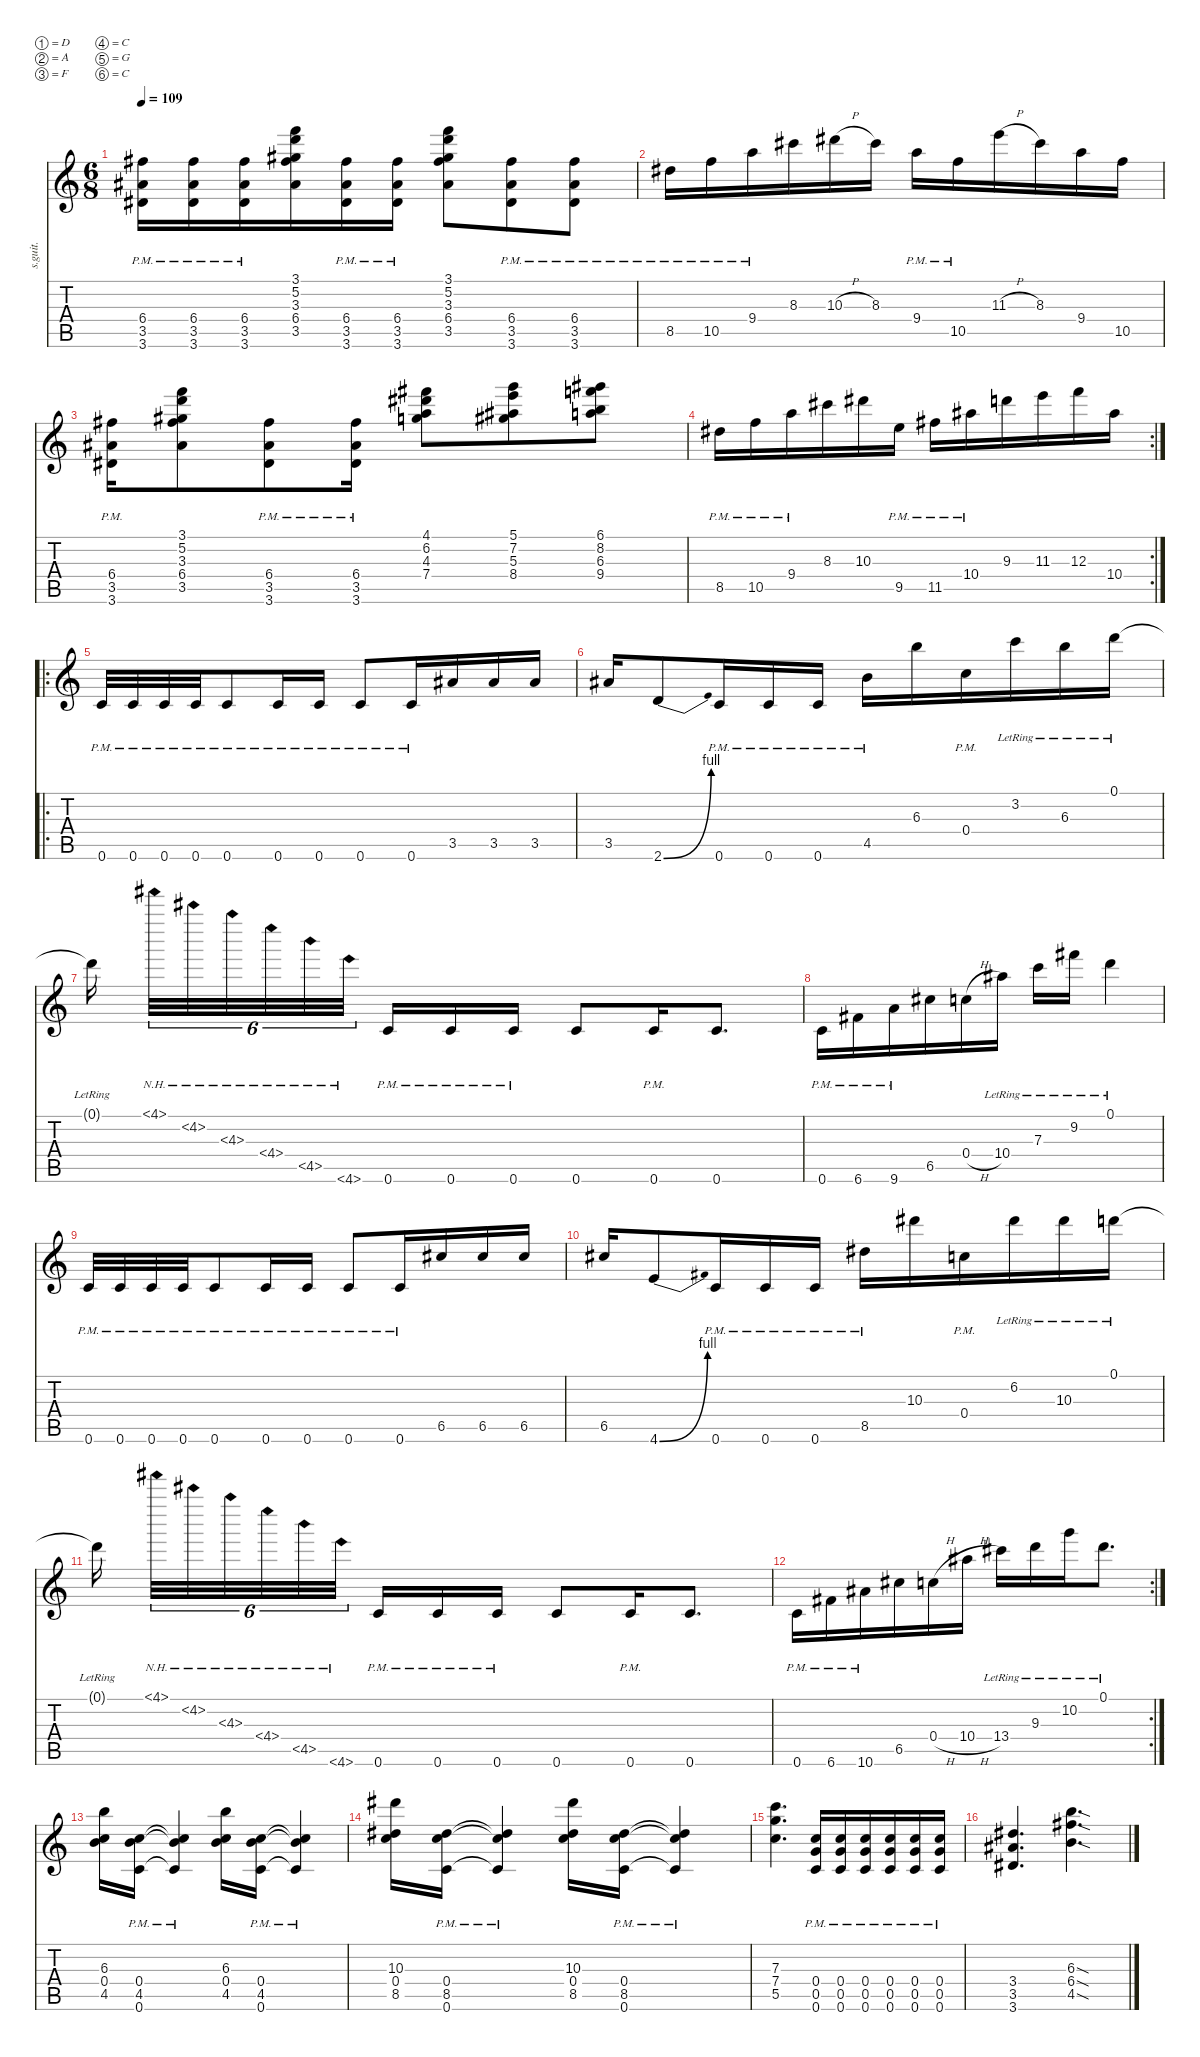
\defaultSystemsLayout 4
\hideDynamics
\bracketExtendMode nobrackets
\track ("Octaver effect gt2" "s.guit.") {instrument distortionguitar}
\staff {score tabs}
\tuning (D5 A4 F4 C4 G3 C3)
\ts (6 8)
\tempo 109
\clef g2
\ks c
(6.4{pm acc #} 3.5{pm acc #} 3.6{pm acc #}).16{lyrics (0 "") lyrics (1 "") lyrics (2 "") lyrics (3 "") lyrics (4 "") dy mf} (6.4{pm acc #} 3.5{pm acc #} 3.6{pm acc #}).16{lyrics (0 "") lyrics (1 "") lyrics (2 "") lyrics (3 "") lyrics (4 "")} (6.4{pm acc #} 3.5{pm acc #} 3.6{pm acc #}).16{lyrics (0 "") lyrics (1 "") lyrics (2 "") lyrics (3 "") lyrics (4 "")} (3.1 5.2 3.3{acc #} 6.4{acc #} 3.5{acc #}).16{lyrics (0 "") lyrics (1 "") lyrics (2 "") lyrics (3 "") lyrics (4 "")} (6.4{pm acc #} 3.5{pm acc #} 3.6{pm acc #}).16{lyrics (0 "") lyrics (1 "") lyrics (2 "") lyrics (3 "") lyrics (4 "")} (6.4{pm acc #} 3.5{pm acc #} 3.6{pm acc #}).16{lyrics (0 "") lyrics (1 "") lyrics (2 "") lyrics (3 "") lyrics (4 "")} (3.1 5.2 3.3{acc #} 6.4{acc #} 3.5{acc #}).8{lyrics (0 "") lyrics (1 "") lyrics (2 "") lyrics (3 "") lyrics (4 "")} (6.4{pm acc #} 3.5{pm acc #} 3.6{pm acc #}).8{lyrics (0 "") lyrics (1 "") lyrics (2 "") lyrics (3 "") lyrics (4 "")} (6.4{pm acc #} 3.5{pm acc #} 3.6{pm acc #}).8{lyrics (0 "") lyrics (1 "") lyrics (2 "") lyrics (3 "") lyrics (4 "")} |
8.5{pm acc #}.16{lyrics (0 "") lyrics (1 "") lyrics (2 "") lyrics (3 "") lyrics (4 "")} 10.5{pm}.16{lyrics (0 "") lyrics (1 "") lyrics (2 "") lyrics (3 "") lyrics (4 "")} 9.4{pm}.16{lyrics (0 "") lyrics (1 "") lyrics (2 "") lyrics (3 "") lyrics (4 "")} 8.3{acc #}.16{lyrics (0 "") lyrics (1 "") lyrics (2 "") lyrics (3 "") lyrics (4 "")} 10.3{h acc #}.16{lyrics (0 "") lyrics (1 "") lyrics (2 "") lyrics (3 "") lyrics (4 "")} 8.3{acc #}.16{lyrics (0 "") lyrics (1 "") lyrics (2 "") lyrics (3 "") lyrics (4 "")} 9.4{pm}.16{lyrics (0 "") lyrics (1 "") lyrics (2 "") lyrics (3 "") lyrics (4 "")} 10.5{pm}.16{lyrics (0 "") lyrics (1 "") lyrics (2 "") lyrics (3 "") lyrics (4 "")} 11.3{h}.16{lyrics (0 "") lyrics (1 "") lyrics (2 "") lyrics (3 "") lyrics (4 "")} 8.3{acc #}.16{lyrics (0 "") lyrics (1 "") lyrics (2 "") lyrics (3 "") lyrics (4 "")} 9.4.16{lyrics (0 "") lyrics (1 "") lyrics (2 "") lyrics (3 "") lyrics (4 "")} 10.5.16{lyrics (0 "") lyrics (1 "") lyrics (2 "") lyrics (3 "") lyrics (4 "")} |
(6.4{pm acc #} 3.5{pm acc #} 3.6{pm acc #}).16{lyrics (0 "") lyrics (1 "") lyrics (2 "") lyrics (3 "") lyrics (4 "")} (3.1 5.2 3.3{acc #} 6.4{acc #} 3.5{acc #}).8{lyrics (0 "") lyrics (1 "") lyrics (2 "") lyrics (3 "") lyrics (4 "")} (6.4{pm acc #} 3.5{pm acc #} 3.6{pm acc #}).8{lyrics (0 "") lyrics (1 "") lyrics (2 "") lyrics (3 "") lyrics (4 "")} (6.4{pm acc #} 3.5{pm acc #} 3.6{pm acc #}).16{lyrics (0 "") lyrics (1 "") lyrics (2 "") lyrics (3 "") lyrics (4 "")} (4.1{acc #} 6.2{acc #} 4.3 7.4).8{lyrics (0 "") lyrics (1 "") lyrics (2 "") lyrics (3 "") lyrics (4 "")} (5.1 7.2 5.3{acc #} 8.4{acc #}).8{lyrics (0 "") lyrics (1 "") lyrics (2 "") lyrics (3 "") lyrics (4 "")} (6.1{acc #} 8.2 6.3 9.4).8{lyrics (0 "") lyrics (1 "") lyrics (2 "") lyrics (3 "") lyrics (4 "")} |
\rc 2
8.5{pm acc #}.16{lyrics (0 "") lyrics (1 "") lyrics (2 "") lyrics (3 "") lyrics (4 "")} 10.5{pm}.16{lyrics (0 "") lyrics (1 "") lyrics (2 "") lyrics (3 "") lyrics (4 "")} 9.4{pm}.16{lyrics (0 "") lyrics (1 "") lyrics (2 "") lyrics (3 "") lyrics (4 "")} 8.3{acc #}.16{lyrics (0 "") lyrics (1 "") lyrics (2 "") lyrics (3 "") lyrics (4 "")} 10.3{acc #}.16{lyrics (0 "") lyrics (1 "") lyrics (2 "") lyrics (3 "") lyrics (4 "")} 9.5{pm}.16{lyrics (0 "") lyrics (1 "") lyrics (2 "") lyrics (3 "") lyrics (4 "")} 11.5{pm acc #}.16{lyrics (0 "") lyrics (1 "") lyrics (2 "") lyrics (3 "") lyrics (4 "")} 10.4{pm acc #}.16{lyrics (0 "") lyrics (1 "") lyrics (2 "") lyrics (3 "") lyrics (4 "")} 9.3.16{lyrics (0 "") lyrics (1 "") lyrics (2 "") lyrics (3 "") lyrics (4 "")} 11.3.16{lyrics (0 "") lyrics (1 "") lyrics (2 "") lyrics (3 "") lyrics (4 "")} 12.3.16{lyrics (0 "") lyrics (1 "") lyrics (2 "") lyrics (3 "") lyrics (4 "")} 10.4{acc #}.16{lyrics (0 "") lyrics (1 "") lyrics (2 "") lyrics (3 "") lyrics (4 "")} |
\ro
0.6{pm}.32{lyrics (0 "") lyrics (1 "") lyrics (2 "") lyrics (3 "") lyrics (4 "")} 0.6{pm}.32{lyrics (0 "") lyrics (1 "") lyrics (2 "") lyrics (3 "") lyrics (4 "")} 0.6{pm}.32{lyrics (0 "") lyrics (1 "") lyrics (2 "") lyrics (3 "") lyrics (4 "")} 0.6{pm}.32{lyrics (0 "") lyrics (1 "") lyrics (2 "") lyrics (3 "") lyrics (4 "")} 0.6{pm}.8{lyrics (0 "") lyrics (1 "") lyrics (2 "") lyrics (3 "") lyrics (4 "")} 0.6{pm}.16{lyrics (0 "") lyrics (1 "") lyrics (2 "") lyrics (3 "") lyrics (4 "")} 0.6{pm}.16{lyrics (0 "") lyrics (1 "") lyrics (2 "") lyrics (3 "") lyrics (4 "")} 0.6{pm}.8{lyrics (0 "") lyrics (1 "") lyrics (2 "") lyrics (3 "") lyrics (4 "")} 0.6{pm}.16{lyrics (0 "") lyrics (1 "") lyrics (2 "") lyrics (3 "") lyrics (4 "")} 3.5{acc #}.16{lyrics (0 "") lyrics (1 "") lyrics (2 "") lyrics (3 "") lyrics (4 "")} 3.5{acc #}.16{lyrics (0 "") lyrics (1 "") lyrics (2 "") lyrics (3 "") lyrics (4 "")} 3.5{acc #}.16{lyrics (0 "") lyrics (1 "") lyrics (2 "") lyrics (3 "") lyrics (4 "")} |
3.5{acc #}.16{lyrics (0 "") lyrics (1 "") lyrics (2 "") lyrics (3 "") lyrics (4 "")} 2.6{be (bend 0 0 60 4)}.8{lyrics (0 "") lyrics (1 "") lyrics (2 "") lyrics (3 "") lyrics (4 "")} 0.6{pm}.16{lyrics (0 "") lyrics (1 "") lyrics (2 "") lyrics (3 "") lyrics (4 "")} 0.6{pm}.16{lyrics (0 "") lyrics (1 "") lyrics (2 "") lyrics (3 "") lyrics (4 "")} 0.6{pm}.16{lyrics (0 "") lyrics (1 "") lyrics (2 "") lyrics (3 "") lyrics (4 "")} 4.5{pm}.16{lyrics (0 "") lyrics (1 "") lyrics (2 "") lyrics (3 "") lyrics (4 "")} 6.3.16{lyrics (0 "") lyrics (1 "") lyrics (2 "") lyrics (3 "") lyrics (4 "")} 0.4{pm}.16{lyrics (0 "") lyrics (1 "") lyrics (2 "") lyrics (3 "") lyrics (4 "")} 3.2{lr}.16{lyrics (0 "") lyrics (1 "") lyrics (2 "") lyrics (3 "") lyrics (4 "")} 6.3{lr}.16{lyrics (0 "") lyrics (1 "") lyrics (2 "") lyrics (3 "") lyrics (4 "")} 0.1{lr}.16{lyrics (0 "") lyrics (1 "") lyrics (2 "") lyrics (3 "") lyrics (4 "")} |
0.1{lr t}.16{lyrics (0 "") lyrics (1 "") lyrics (2 "") lyrics (3 "") lyrics (4 "")} 4.1{nh acc #}.32{tu (6 4) lyrics (0 "") lyrics (1 "") lyrics (2 "") lyrics (3 "") lyrics (4 "")} 4.2{nh acc #}.32{tu (6 4) lyrics (0 "") lyrics (1 "") lyrics (2 "") lyrics (3 "") lyrics (4 "")} 4.3{nh}.32{tu (6 4) lyrics (0 "") lyrics (1 "") lyrics (2 "") lyrics (3 "") lyrics (4 "")} 4.4{nh}.32{tu (6 4) lyrics (0 "") lyrics (1 "") lyrics (2 "") lyrics (3 "") lyrics (4 "")} 4.5{nh}.32{tu (6 4) lyrics (0 "") lyrics (1 "") lyrics (2 "") lyrics (3 "") lyrics (4 "")} 4.6{nh}.32{tu (6 4) lyrics (0 "") lyrics (1 "") lyrics (2 "") lyrics (3 "") lyrics (4 "")} 0.6{pm}.16{lyrics (0 "") lyrics (1 "") lyrics (2 "") lyrics (3 "") lyrics (4 "")} 0.6{pm}.16{lyrics (0 "") lyrics (1 "") lyrics (2 "") lyrics (3 "") lyrics (4 "")} 0.6{pm}.16{lyrics (0 "") lyrics (1 "") lyrics (2 "") lyrics (3 "") lyrics (4 "")} 0.6.8{lyrics (0 "") lyrics (1 "") lyrics (2 "") lyrics (3 "") lyrics (4 "")} 0.6{pm}.16{lyrics (0 "") lyrics (1 "") lyrics (2 "") lyrics (3 "") lyrics (4 "")} 0.6.8{d lyrics (0 "") lyrics (1 "") lyrics (2 "") lyrics (3 "") lyrics (4 "")} |
0.6{pm}.16{lyrics (0 "") lyrics (1 "") lyrics (2 "") lyrics (3 "") lyrics (4 "")} 6.6{pm acc #}.16{lyrics (0 "") lyrics (1 "") lyrics (2 "") lyrics (3 "") lyrics (4 "")} 9.6{pm}.16{lyrics (0 "") lyrics (1 "") lyrics (2 "") lyrics (3 "") lyrics (4 "")} 6.5{acc #}.16{lyrics (0 "") lyrics (1 "") lyrics (2 "") lyrics (3 "") lyrics (4 "")} 0.4{h}.16{lyrics (0 "") lyrics (1 "") lyrics (2 "") lyrics (3 "") lyrics (4 "")} 10.4{lr acc #}.16{lyrics (0 "") lyrics (1 "") lyrics (2 "") lyrics (3 "") lyrics (4 "")} 7.3{lr}.16{lyrics (0 "") lyrics (1 "") lyrics (2 "") lyrics (3 "") lyrics (4 "")} 9.2{lr acc #}.16{lyrics (0 "") lyrics (1 "") lyrics (2 "") lyrics (3 "") lyrics (4 "")} 0.1{lr}.4{lyrics (0 "") lyrics (1 "") lyrics (2 "") lyrics (3 "") lyrics (4 "")} |
0.6{pm}.32{lyrics (0 "") lyrics (1 "") lyrics (2 "") lyrics (3 "") lyrics (4 "")} 0.6{pm}.32{lyrics (0 "") lyrics (1 "") lyrics (2 "") lyrics (3 "") lyrics (4 "")} 0.6{pm}.32{lyrics (0 "") lyrics (1 "") lyrics (2 "") lyrics (3 "") lyrics (4 "")} 0.6{pm}.32{lyrics (0 "") lyrics (1 "") lyrics (2 "") lyrics (3 "") lyrics (4 "")} 0.6{pm}.8{lyrics (0 "") lyrics (1 "") lyrics (2 "") lyrics (3 "") lyrics (4 "")} 0.6{pm}.16{lyrics (0 "") lyrics (1 "") lyrics (2 "") lyrics (3 "") lyrics (4 "")} 0.6{pm}.16{lyrics (0 "") lyrics (1 "") lyrics (2 "") lyrics (3 "") lyrics (4 "")} 0.6{pm}.8{lyrics (0 "") lyrics (1 "") lyrics (2 "") lyrics (3 "") lyrics (4 "")} 0.6{pm}.16{lyrics (0 "") lyrics (1 "") lyrics (2 "") lyrics (3 "") lyrics (4 "")} 6.5{acc #}.16{lyrics (0 "") lyrics (1 "") lyrics (2 "") lyrics (3 "") lyrics (4 "")} 6.5{acc #}.16{lyrics (0 "") lyrics (1 "") lyrics (2 "") lyrics (3 "") lyrics (4 "")} 6.5{acc #}.16{lyrics (0 "") lyrics (1 "") lyrics (2 "") lyrics (3 "") lyrics (4 "")} |
6.5{acc #}.16{lyrics (0 "") lyrics (1 "") lyrics (2 "") lyrics (3 "") lyrics (4 "")} 4.6{be (bend 0 0 60 4)}.8{lyrics (0 "") lyrics (1 "") lyrics (2 "") lyrics (3 "") lyrics (4 "")} 0.6{pm}.16{lyrics (0 "") lyrics (1 "") lyrics (2 "") lyrics (3 "") lyrics (4 "")} 0.6{pm}.16{lyrics (0 "") lyrics (1 "") lyrics (2 "") lyrics (3 "") lyrics (4 "")} 0.6{pm}.16{lyrics (0 "") lyrics (1 "") lyrics (2 "") lyrics (3 "") lyrics (4 "")} 8.5{pm acc #}.16{lyrics (0 "") lyrics (1 "") lyrics (2 "") lyrics (3 "") lyrics (4 "")} 10.3{acc #}.16{lyrics (0 "") lyrics (1 "") lyrics (2 "") lyrics (3 "") lyrics (4 "")} 0.4{pm}.16{lyrics (0 "") lyrics (1 "") lyrics (2 "") lyrics (3 "") lyrics (4 "")} 6.2{lr acc #}.16{lyrics (0 "") lyrics (1 "") lyrics (2 "") lyrics (3 "") lyrics (4 "")} 10.3{lr acc #}.16{lyrics (0 "") lyrics (1 "") lyrics (2 "") lyrics (3 "") lyrics (4 "")} 0.1{lr}.16{lyrics (0 "") lyrics (1 "") lyrics (2 "") lyrics (3 "") lyrics (4 "")} |
0.1{lr t}.16{lyrics (0 "") lyrics (1 "") lyrics (2 "") lyrics (3 "") lyrics (4 "")} 4.1{nh acc #}.32{tu (6 4) lyrics (0 "") lyrics (1 "") lyrics (2 "") lyrics (3 "") lyrics (4 "")} 4.2{nh acc #}.32{tu (6 4) lyrics (0 "") lyrics (1 "") lyrics (2 "") lyrics (3 "") lyrics (4 "")} 4.3{nh}.32{tu (6 4) lyrics (0 "") lyrics (1 "") lyrics (2 "") lyrics (3 "") lyrics (4 "")} 4.4{nh}.32{tu (6 4) lyrics (0 "") lyrics (1 "") lyrics (2 "") lyrics (3 "") lyrics (4 "")} 4.5{nh}.32{tu (6 4) lyrics (0 "") lyrics (1 "") lyrics (2 "") lyrics (3 "") lyrics (4 "")} 4.6{nh}.32{tu (6 4) lyrics (0 "") lyrics (1 "") lyrics (2 "") lyrics (3 "") lyrics (4 "")} 0.6{pm}.16{lyrics (0 "") lyrics (1 "") lyrics (2 "") lyrics (3 "") lyrics (4 "")} 0.6{pm}.16{lyrics (0 "") lyrics (1 "") lyrics (2 "") lyrics (3 "") lyrics (4 "")} 0.6{pm}.16{lyrics (0 "") lyrics (1 "") lyrics (2 "") lyrics (3 "") lyrics (4 "")} 0.6.8{lyrics (0 "") lyrics (1 "") lyrics (2 "") lyrics (3 "") lyrics (4 "")} 0.6{pm}.16{lyrics (0 "") lyrics (1 "") lyrics (2 "") lyrics (3 "") lyrics (4 "")} 0.6.8{d lyrics (0 "") lyrics (1 "") lyrics (2 "") lyrics (3 "") lyrics (4 "")} |
\rc 2
0.6{pm}.16{lyrics (0 "") lyrics (1 "") lyrics (2 "") lyrics (3 "") lyrics (4 "")} 6.6{pm acc #}.16{lyrics (0 "") lyrics (1 "") lyrics (2 "") lyrics (3 "") lyrics (4 "")} 10.6{pm acc #}.16{lyrics (0 "") lyrics (1 "") lyrics (2 "") lyrics (3 "") lyrics (4 "")} 6.5{acc #}.16{lyrics (0 "") lyrics (1 "") lyrics (2 "") lyrics (3 "") lyrics (4 "")} 0.4{h}.16{lyrics (0 "") lyrics (1 "") lyrics (2 "") lyrics (3 "") lyrics (4 "")} 10.4{h acc #}.16{lyrics (0 "") lyrics (1 "") lyrics (2 "") lyrics (3 "") lyrics (4 "")} 13.4{lr acc #}.16{lyrics (0 "") lyrics (1 "") lyrics (2 "") lyrics (3 "") lyrics (4 "")} 9.3{lr}.16{lyrics (0 "") lyrics (1 "") lyrics (2 "") lyrics (3 "") lyrics (4 "")} 10.2{lr}.16{lyrics (0 "") lyrics (1 "") lyrics (2 "") lyrics (3 "") lyrics (4 "")} 0.1{lr}.8{d lyrics (0 "") lyrics (1 "") lyrics (2 "") lyrics (3 "") lyrics (4 "")} |
(6.3 0.4 4.5).16{lyrics (0 "") lyrics (1 "") lyrics (2 "") lyrics (3 "") lyrics (4 "")} (0.4{pm} 4.5{pm} 0.6{pm}).16{lyrics (0 "") lyrics (1 "") lyrics (2 "") lyrics (3 "") lyrics (4 "")} (0.4{pm t} 4.5{pm t} 0.6{pm t}).4{lyrics (0 "") lyrics (1 "") lyrics (2 "") lyrics (3 "") lyrics (4 "")} (6.3 0.4 4.5).16{lyrics (0 "") lyrics (1 "") lyrics (2 "") lyrics (3 "") lyrics (4 "")} (0.4{pm} 4.5{pm} 0.6{pm}).16{lyrics (0 "") lyrics (1 "") lyrics (2 "") lyrics (3 "") lyrics (4 "")} (0.4{pm t} 4.5{pm t} 0.6{pm t}).4{lyrics (0 "") lyrics (1 "") lyrics (2 "") lyrics (3 "") lyrics (4 "")} |
(10.3{acc #} 0.4 8.5{acc #}).16{lyrics (0 "") lyrics (1 "") lyrics (2 "") lyrics (3 "") lyrics (4 "")} (0.4{pm} 8.5{pm acc #} 0.6{pm}).16{lyrics (0 "") lyrics (1 "") lyrics (2 "") lyrics (3 "") lyrics (4 "")} (0.4{pm t} 8.5{pm t acc #} 0.6{pm t}).4{lyrics (0 "") lyrics (1 "") lyrics (2 "") lyrics (3 "") lyrics (4 "")} (10.3{acc #} 0.4 8.5{acc #}).16{lyrics (0 "") lyrics (1 "") lyrics (2 "") lyrics (3 "") lyrics (4 "")} (0.4{pm} 8.5{pm acc #} 0.6{pm}).16{lyrics (0 "") lyrics (1 "") lyrics (2 "") lyrics (3 "") lyrics (4 "")} (0.4{pm t} 8.5{pm t acc #} 0.6{pm t}).4{lyrics (0 "") lyrics (1 "") lyrics (2 "") lyrics (3 "") lyrics (4 "")} |
(7.3 7.4 5.5).4{d lyrics (0 "") lyrics (1 "") lyrics (2 "") lyrics (3 "") lyrics (4 "")} (0.4{pm} 0.5{pm} 0.6{pm}).16{lyrics (0 "") lyrics (1 "") lyrics (2 "") lyrics (3 "") lyrics (4 "")} (0.4{pm} 0.5{pm} 0.6{pm}).16{lyrics (0 "") lyrics (1 "") lyrics (2 "") lyrics (3 "") lyrics (4 "")} (0.4{pm} 0.5{pm} 0.6{pm}).16{lyrics (0 "") lyrics (1 "") lyrics (2 "") lyrics (3 "") lyrics (4 "")} (0.4{pm} 0.5{pm} 0.6{pm}).16{lyrics (0 "") lyrics (1 "") lyrics (2 "") lyrics (3 "") lyrics (4 "")} (0.4{pm} 0.5{pm} 0.6{pm}).16{lyrics (0 "") lyrics (1 "") lyrics (2 "") lyrics (3 "") lyrics (4 "")} (0.4{pm} 0.5{pm} 0.6{pm}).16{lyrics (0 "") lyrics (1 "") lyrics (2 "") lyrics (3 "") lyrics (4 "")} |
(3.4{acc #} 3.5{acc #} 3.6{acc #}).4{d lyrics (0 "") lyrics (1 "") lyrics (2 "") lyrics (3 "") lyrics (4 "")} (6.4{sod acc #} 4.5{sod} 6.3{sod}).4{d lyrics (0 "") lyrics (1 "") lyrics (2 "") lyrics (3 "") lyrics (4 "")}
